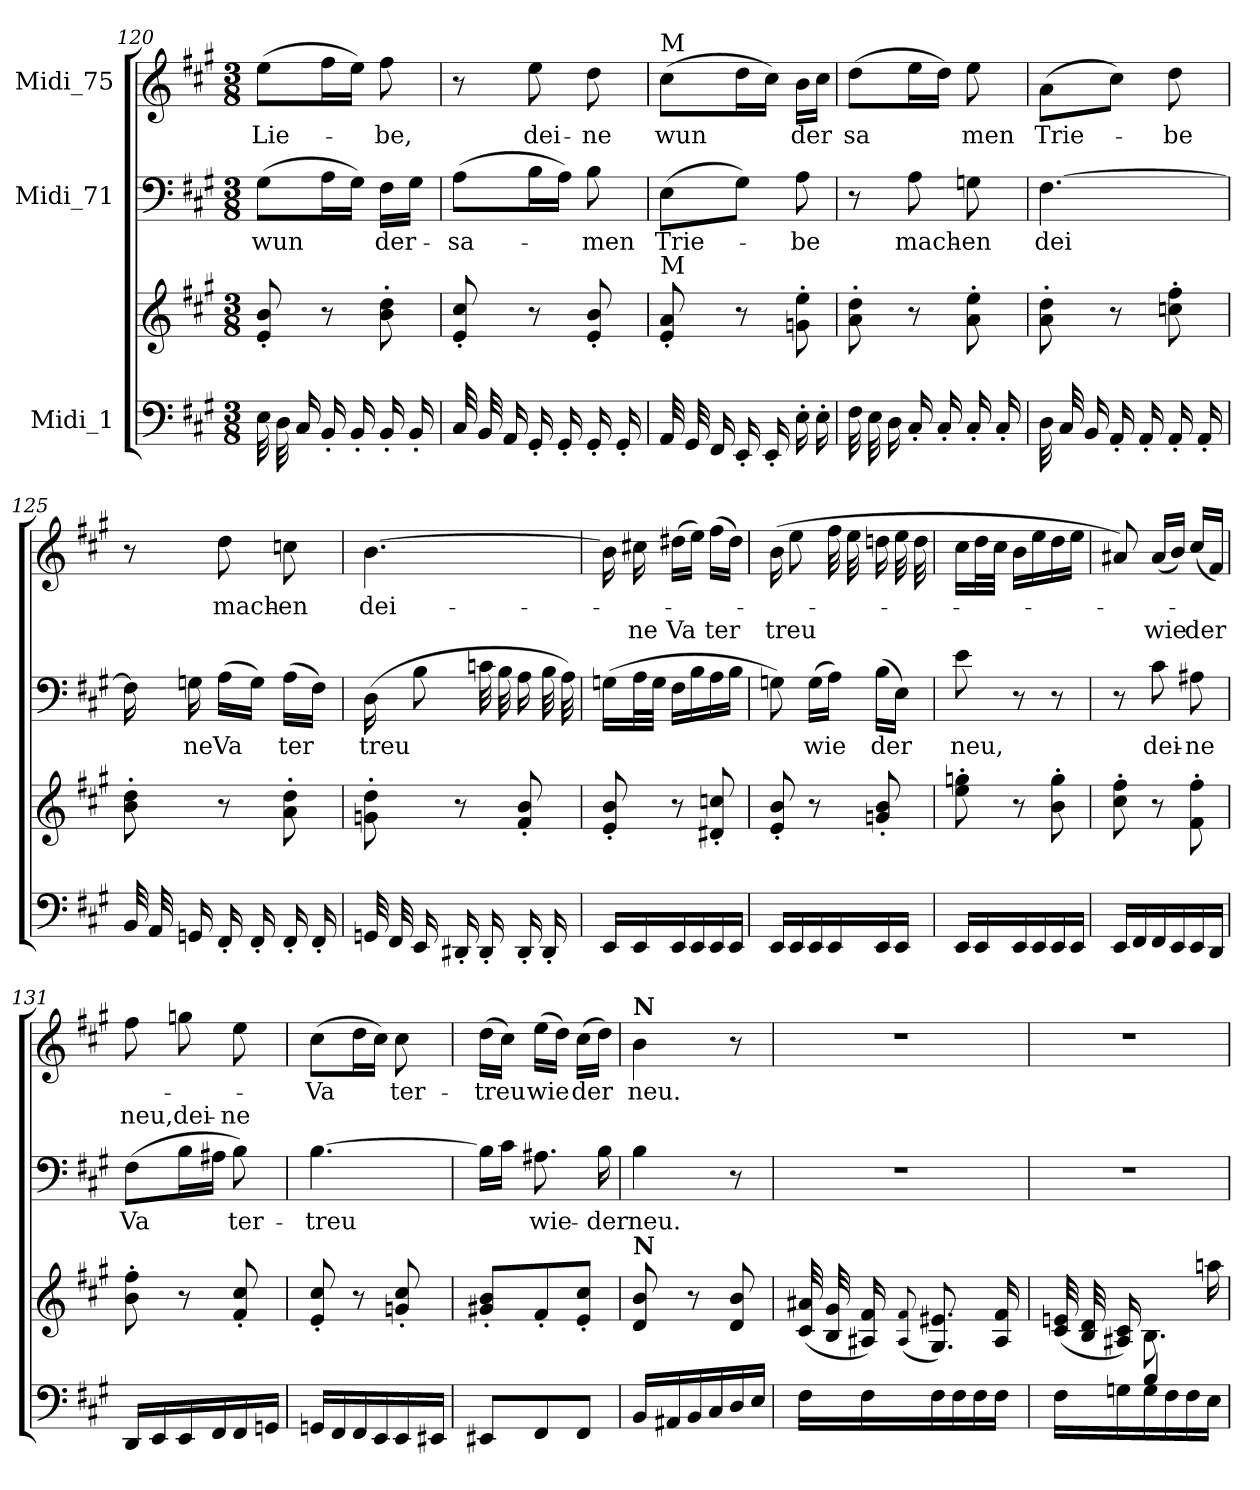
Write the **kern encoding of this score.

**kern	**kern	**kern	**text	**kern	**text	**text
*part3	*part3	*part2	*part2	*part1	*part1	*part1
*staff4	*staff3	*staff2	*staff2	*staff1	*staff1	*staff1
*I"Midi_1	*	*I"Midi_71	*	*I"Midi_75	*	*
*clefF4	*clefG2	*clefF4	*	*clefG2	*	*
*k[f#c#g#]	*k[f#c#g#]	*k[f#c#g#]	*	*k[f#c#g#]	*	*
*A:	*A:	*A:	*	*A:	*	*
*M3/8	*M3/8	*M3/8	*	*M3/8	*	*
=120	=120	=120	=120	=120	=120	=120
!	!	!	!LO:LY:b	!	!LO:LY:b	!
32ELLL	8e' 8b'	(>8G#L	wun	(>8eeL	Lie-	.
32D	.	.	.	.	.	.
16C#JJ	.	.	.	.	.	.
16BB'LL	8r	16AL	.	16ff#L	.	.
16BB'	.	16G#JJ)	.	16eeJJ)	.	.
!	!	!	!LO:LY:b	!	!LO:LY:b	!
16BB'	8b' 8dd'	16F#LL	der-	8ff#	-be,	.
16BB'JJ	.	16G#JJ	.	.	.	.
!!LO:LB:g=z
=121	=121	=121	=121	=121	=121	=121
!	!	!	!LO:LY:b	!	!	!
32C#LLL	8e' 8cc#'	(>8AL	sa-	8r	.	.
32BB	.	.	.	.	.	.
16AAJJ	.	.	.	.	.	.
!	!	!	!	!	!LO:LY:b	!
16GG#'LL	8r	16BL	.	8ee	dei-	.
16GG#'	.	16AJJ)	.	.	.	.
!	!	!	!LO:LY:b	!	!LO:LY:b	!
16GG#'	8e' 8b'	8B	-men	8dd	-ne	.
16GG#'JJ	.	.	.	.	.	.
=122	=122	=122	=122	=122	=122	=122
!	!	!	!	!LO:TX:a:t=M	!	!
!	!LO:TX:a:t=M	!	!	!	!	!
!	!	!	!LO:LY:b	!	!LO:LY:b	!
32AALLL	8e' 8a'	(>8EL	Trie-	(>8cc#L	wun	.
32GG#	.	.	.	.	.	.
16FF#JJ	.	.	.	.	.	.
16EE'LL	8r	8G#J)	.	16ddL	.	.
16EE'	.	.	.	16cc#JJ)	.	.
!	!	!	!LO:LY:b	!	!LO:LY:b	!
16E'	8gn' 8ee'	8A	-be	16bLL	der	.
16E'JJ	.	.	.	16cc#JJ	.	.
=123	=123	=123	=123	=123	=123	=123
!	!	!	!	!	!LO:LY:b	!
32F#LLL	8a' 8dd'	8r	.	(>8ddL	sa	.
32E	.	.	.	.	.	.
16DJJ	.	.	.	.	.	.
!	!	!	!LO:LY:b	!	!	!
16C#'LL	8r	8A	mach-	16eeL	.	.
16C#'	.	.	.	16ddJJ)	.	.
!	!	!	!LO:LY:b	!	!LO:LY:b	!
16C#'	8a' 8ee'	8Gn	-en	8ee	men	.
16C#'JJ	.	.	.	.	.	.
=124	=124	=124	=124	=124	=124	=124
!	!	!	!LO:LY:b	!	!LO:LY:b	!
32DLLL	8a' 8dd'	[4.F#	dei	(>8aL	Trie-	.
32C#	.	.	.	.	.	.
16BBJJ	.	.	.	.	.	.
16AA'LL	8r	.	.	8cc#J)	.	.
16AA'	.	.	.	.	.	.
!	!	!	!	!	!LO:LY:b	!
16AA'	8ccn' 8ff#'	.	.	8dd	-be	.
16AA'JJ	.	.	.	.	.	.
=125	=125	=125	=125	=125	=125	=125
32BBLLL	8b' 8dd'	16F#]	.	8r	.	.
32AA	.	.	.	.	.	.
!	!	!	!LO:LY:b	!	!	!
16GGnJJ	.	16Gn	ne	.	.	.
!	!	!	!LO:LY:b	!	!LO:LY:b	!
16FF#'LL	8r	(>16ALL	Va	8dd	mach-	.
16FF#'	.	16GJJ)	.	.	.	.
!	!	!	!LO:LY:b	!	!LO:LY:b	!
16FF#'	8a' 8dd'	(>16ALL	ter	8ccn	-en	.
16FF#'JJ	.	16F#JJ)	.	.	.	.
=126	=126	=126	=126	=126	=126	=126
!	!	!	!LO:LY:b	!	!LO:LY:b	!
32GGnLLL	8gn' 8dd'	(>16DLL	treu	[4.b	dei-	.
32FF#	.	.	.	.	.	.
16EEJJ	.	8B	.	.	.	.
16DD#X'LL	8r	.	.	.	.	.
16DD#'	.	32cnLL	.	.	.	.
.	.	32BJJJ	.	.	.	.
16DD#'	8f#' 8b'	16ALL	.	.	.	.
16DD#'JJ	.	32BL	.	.	.	.
.	.	32AJJJ)	.	.	.	.
!!LO:LB:g=z
=127	=127	=127	=127	=127	=127	=127
16EELL	8e' 8b'	(>16GnLL	.	16b]	.	.
!	!	!	!	!	!	!LO:LY:b
16EE	.	32AL	.	16cc#X	.	ne
.	.	32GJJJ	.	.	.	.
!	!	!	!	!	!	!LO:LY:b
16EE	8r	16F#LL	.	(>16dd#XLL	.	Va
16EE	.	16B	.	16eeJJ)	.	.
!	!	!	!	!	!	!LO:LY:b
16EE	8d#X' 8ccn'	16A	.	(>16ff#LL	.	ter
16EEJJ	.	16BJJ	.	16dd#JJ)	.	.
=128	=128	=128	=128	=128	=128	=128
!	!	!	!	!	!	!LO:LY:b
16EELL	8e' 8b'	8Gn)	.	(>16bLL	.	treu
16EE	.	.	.	8ee	.	.
!	!	!	!LO:LY:b	!	!	!
16EE	8r	(>16GLL	wie	.	.	.
16EE	.	16AJJ)	.	32ff#LL	.	.
.	.	.	.	32eeJJJ	.	.
!	!	!	!LO:LY:b	!	!	!
16EE	8gn' 8b'	(16BLL	der	16ddnLL	.	.
16EEJJ	.	16EJJ)	.	32eeL	.	.
.	.	.	.	32ddJJJ	.	.
=129	=129	=129	=129	=129	=129	=129
!	!	!	!LO:LY:b	!	!	!
16EELL	8ee' 8ggn'	8e	neu,	16cc#LL	.	.
16EE	.	.	.	32ddL	.	.
.	.	.	.	32cc#JJJ	.	.
16EE	8r	8r	.	16bLL	.	.
16EE	.	.	.	16ee	.	.
16EE	8b' 8gg'	8r	.	16dd	.	.
16EEJJ	.	.	.	16eeJJ	.	.
=130	=130	=130	=130	=130	=130	=130
16EELL	8cc#' 8ff#'	8r	.	8a#X)	.	.
16FF#	.	.	.	.	.	.
!	!	!	!LO:LY:b	!	!	!LO:LY:b
16FF#	8r	8c#	dei-	(<16a#LL	.	wie
16EE	.	.	.	16bJJ)	.	.
!	!	!	!LO:LY:b	!	!	!LO:LY:b
16EE	8f#' 8ff#'	8A#X	-ne	(16cc#LL	.	der
16DDJJ	.	.	.	16f#JJ)	.	.
=131	=131	=131	=131	=131	=131	=131
!	!	!	!LO:LY:b	!	!	!LO:LY:b
16DDLL	8b' 8ff#'	(>8F#L	Va	8ff#	.	neu,
16EE	.	.	.	.	.	.
!	!	!	!	!	!	!LO:LY:b
16EE	8r	16BL	.	8ggn	.	dei-
16FF#	.	16A#XJJ	.	.	.	.
!	!	!	!LO:LY:b	!	!	!LO:LY:b
16FF#	8f#' 8cc#'	8B)	ter-	8ee	.	-ne
16GGnJJ	.	.	.	.	.	.
!!LO:LB:g=z
=132	=132	=132	=132	=132	=132	=132
*^	*	*	*	*	*	*
!	!	!	!	!LO:LY:b	!	!LO:LY:b	!
16GGn/LL	4ryy	8e' 8cc#'	[4.B	-treu	(>8cc#L	Va	.
16FF#/	.	.	.	.	.	.	.
16FF#/	.	8r	.	.	16ddL	.	.
16EE/	.	.	.	.	16cc#JJ)	.	.
!	!	!	!	!	!	!LO:LY:b	!
16EE/	8ryy	8gn' 8cc#'	.	.	8cc#	ter-	.
16EE#X/JJ	.	.	.	.	.	.	.
=133	=133	=133	=133	=133	=133	=133	=133
!	!	!	!	!	!	!LO:LY:b	!
8EE#X/L	4ryy	8g#X' 8b'L	16BLL]	.	(>16ddLL	-treu	.
.	.	.	16c#JJ	.	16cc#JJ)	.	.
!	!	!	!	!LO:LY:b	!	!LO:LY:b	!
8FF#/	.	8f#'	8.A#X	wie-	(>16eeLL	wie	.
.	.	.	.	.	16ddJJ)	.	.
!	!	!	!	!	!	!LO:LY:b	!
8FF#/J	8ryy	8e' 8cc#'J	.	.	(>16cc#LL	der	.
!	!	!	!	!LO:LY:b	!	!	!
.	.	.	16B	-der	16ddJJ)	.	.
=134	=134	=134	=134	=134	=134	=134	=134
!	!	!	!	!	!LO:TX:a:B:t=N	!	!
!	!	!LO:TX:a:B:t=N	!	!	!	!	!
!	!	!	!	!LO:LY:b	!	!LO:LY:b	!
16BB/LL	4ryy	8d 8b	4B	neu.	4b	neu.	.
16AA#X/	.	.	.	.	.	.	.
16BB/	.	8r	.	.	.	.	.
16C#/	.	.	.	.	.	.	.
16D/	8ryy	8d 8b	8r	.	8r	.	.
16E/JJ	.	.	.	.	.	.	.
=135	=135	=135	=135	=135	=135	=135	=135
!	!	!	!LO:N:vis=1	!	!LO:N:vis=1	!	!
16F#\LL	4ryy	(<32c# 32a#XLLL	4.r	.	4.r	.	.
.	.	32B 32g#	.	.	.	.	.
16F#\	.	16A#X 16f#JJ)	.	.	.	.	.
.	.	(8qqA# 8qqf#	.	.	.	.	.
16F#\	.	8.G# 8.e#XL)	.	.	.	.	.
16F#\	.	.	.	.	.	.	.
16F#\	8ryy	.	.	.	.	.	.
16F#\JJ	.	16A# 16f#J	.	.	.	.	.
=136	=136	=136	=136	=136	=136	=136	=136
!	!	!	!LO:N:vis=1	!	!LO:N:vis=1	!	!
8ryy	16F#\LL	(<32c# 32enLLL	4.r	.	4.r	.	.
.	.	32B 32d	.	.	.	.	.
.	16Gn\	16A#X 16c#JJ)	.	.	.	.	.
4B/	16G\	8.B\L	.	.	.	.	.
.	16F#\	.	.	.	.	.	.
.	16F#\	.	.	.	.	.	.
.	16E\JJ	16aan\J	.	.	.	.	.
*v	*v	*	*	*	*	*	*
=	=	=	=	=	=	=
*-	*-	*-	*-	*-	*-	*-
